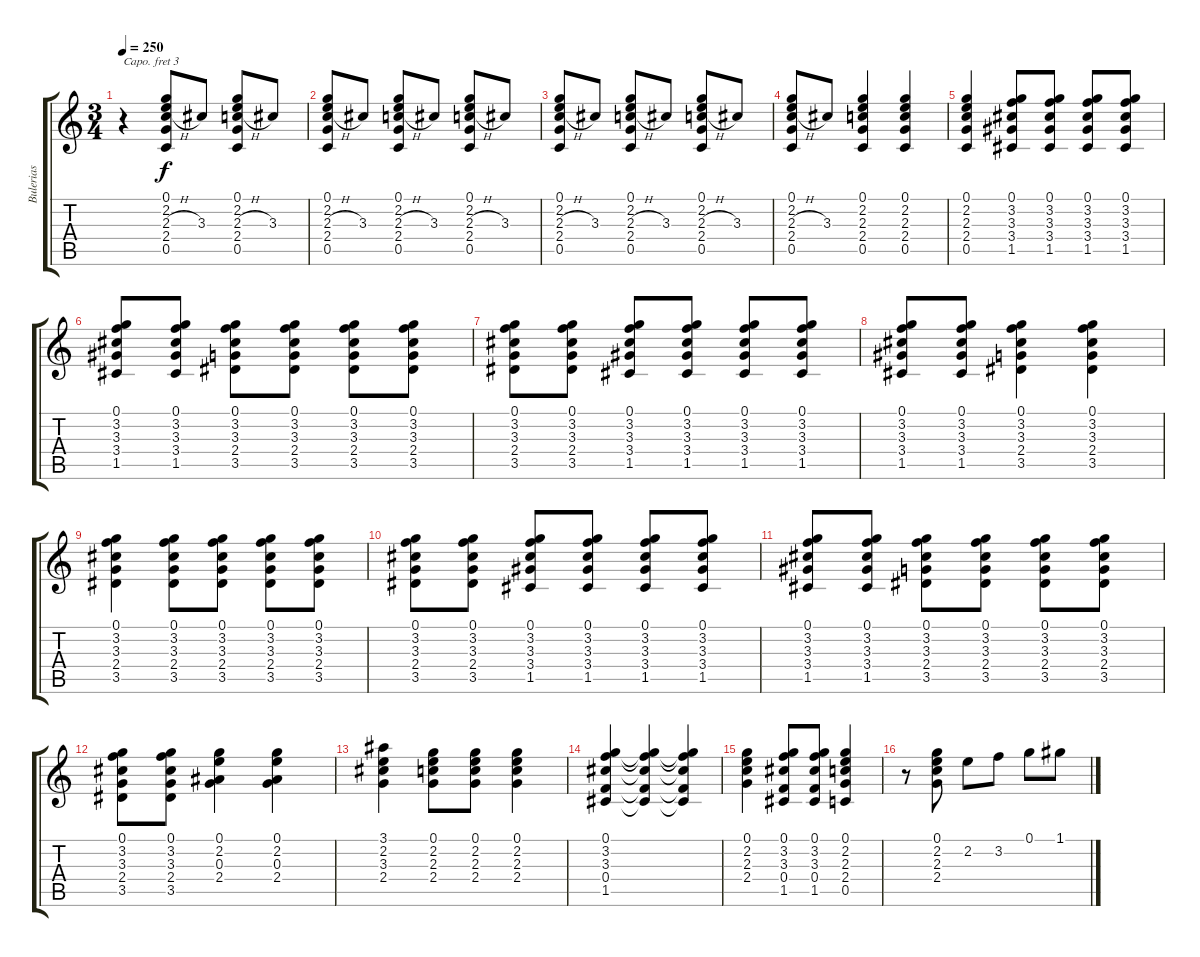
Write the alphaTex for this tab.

\track ("Bulerias" "Bulerias") {instrument acousticguitarnylon}
\staff {score tabs}
\capo 3
\tuning (E4 B3 G3 D3 A2 E2) {hide}
\ts (3 4)
\tempo 250
\clef g2
\ks c
r.4{dy f instrument acousticguitarnylon} (0.1 2.2 2.3{h} 2.4 0.5).8 3.3.8 (0.1 2.2 2.3{h} 2.4 0.5).8 3.3.8 |
(0.1 2.2 2.3{h} 2.4 0.5).8 3.3.8 (0.1 2.2 2.3{h} 2.4 0.5).8 3.3.8 (0.1 2.2 2.3{h} 2.4 0.5).8 3.3.8 |
(0.1 2.2 2.3{h} 2.4 0.5).8 3.3.8 (0.1 2.2 2.3{h} 2.4 0.5).8 3.3.8 (0.1 2.2 2.3{h} 2.4 0.5).8 3.3.8 |
(0.1 2.2 2.3{h} 2.4 0.5).8 3.3.8 (0.1 2.2 2.3 2.4 0.5).4 (0.1 2.2 2.3 2.4 0.5).4 |
(0.1 2.2 2.3 2.4 0.5).4 (0.1 3.2 3.3 3.4 1.5).8 (0.1 3.2 3.3 3.4 1.5).8 (0.1 3.2 3.3 3.4 1.5).8 (0.1 3.2 3.3 3.4 1.5).8 |
(0.1 3.2 3.3 3.4 1.5).8 (0.1 3.2 3.3 3.4 1.5).8 (0.1 3.2 3.3 2.4 3.5).8 (0.1 3.2 3.3 2.4 3.5).8 (0.1 3.2 3.3 2.4 3.5).8 (0.1 3.2 3.3 2.4 3.5).8 |
(0.1 3.2 3.3 2.4 3.5).8 (0.1 3.2 3.3 2.4 3.5).8 (0.1 3.2 3.3 3.4 1.5).8 (0.1 3.2 3.3 3.4 1.5).8 (0.1 3.2 3.3 3.4 1.5).8 (0.1 3.2 3.3 3.4 1.5).8 |
(0.1 3.2 3.3 3.4 1.5).8 (0.1 3.2 3.3 3.4 1.5).8 (0.1 3.2 3.3 2.4 3.5).4 (0.1 3.2 3.3 2.4 3.5).4 |
(0.1 3.2 3.3 2.4 3.5).4 (0.1 3.2 3.3 2.4 3.5).8 (0.1 3.2 3.3 2.4 3.5).8 (0.1 3.2 3.3 2.4 3.5).8 (0.1 3.2 3.3 2.4 3.5).8 |
(0.1 3.2 3.3 2.4 3.5).8 (0.1 3.2 3.3 2.4 3.5).8 (0.1 3.2 3.3 3.4 1.5).8 (0.1 3.2 3.3 3.4 1.5).8 (0.1 3.2 3.3 3.4 1.5).8 (0.1 3.2 3.3 3.4 1.5).8 |
(0.1 3.2 3.3 3.4 1.5).8 (0.1 3.2 3.3 3.4 1.5).8 (0.1 3.2 3.3 2.4 3.5).8 (0.1 3.2 3.3 2.4 3.5).8 (0.1 3.2 3.3 2.4 3.5).8 (0.1 3.2 3.3 2.4 3.5).8 |
(0.1 3.2 3.3 2.4 3.5).8 (0.1 3.2 3.3 2.4 3.5).8 (0.1 2.2 0.3 2.4).4 (0.1 2.2 0.3 2.4).4 |
(3.1 2.2 3.3 2.4).4 (0.1 2.2 2.3 2.4).8 (0.1 2.2 2.3 2.4).8 (0.1 2.2 2.3 2.4).4 |
(0.1 3.2 3.3 0.4 1.5).4 (0.1{t} 3.2{t} 3.3{t} 0.4{t} 1.5{t}).4 (0.1{t} 3.2{t} 3.3{t} 0.4{t} 1.5{t}).4 |
(0.1 2.2 2.3 2.4).4 (0.1 3.2 3.3 0.4 1.5).8 (0.1 3.2 3.3 0.4 1.5).8 (0.1 2.2 2.3 2.4 0.5).4 |
r.8 (0.1 2.2 2.3 2.4).8 2.2.8 3.2.8 0.1.8 1.1.8
